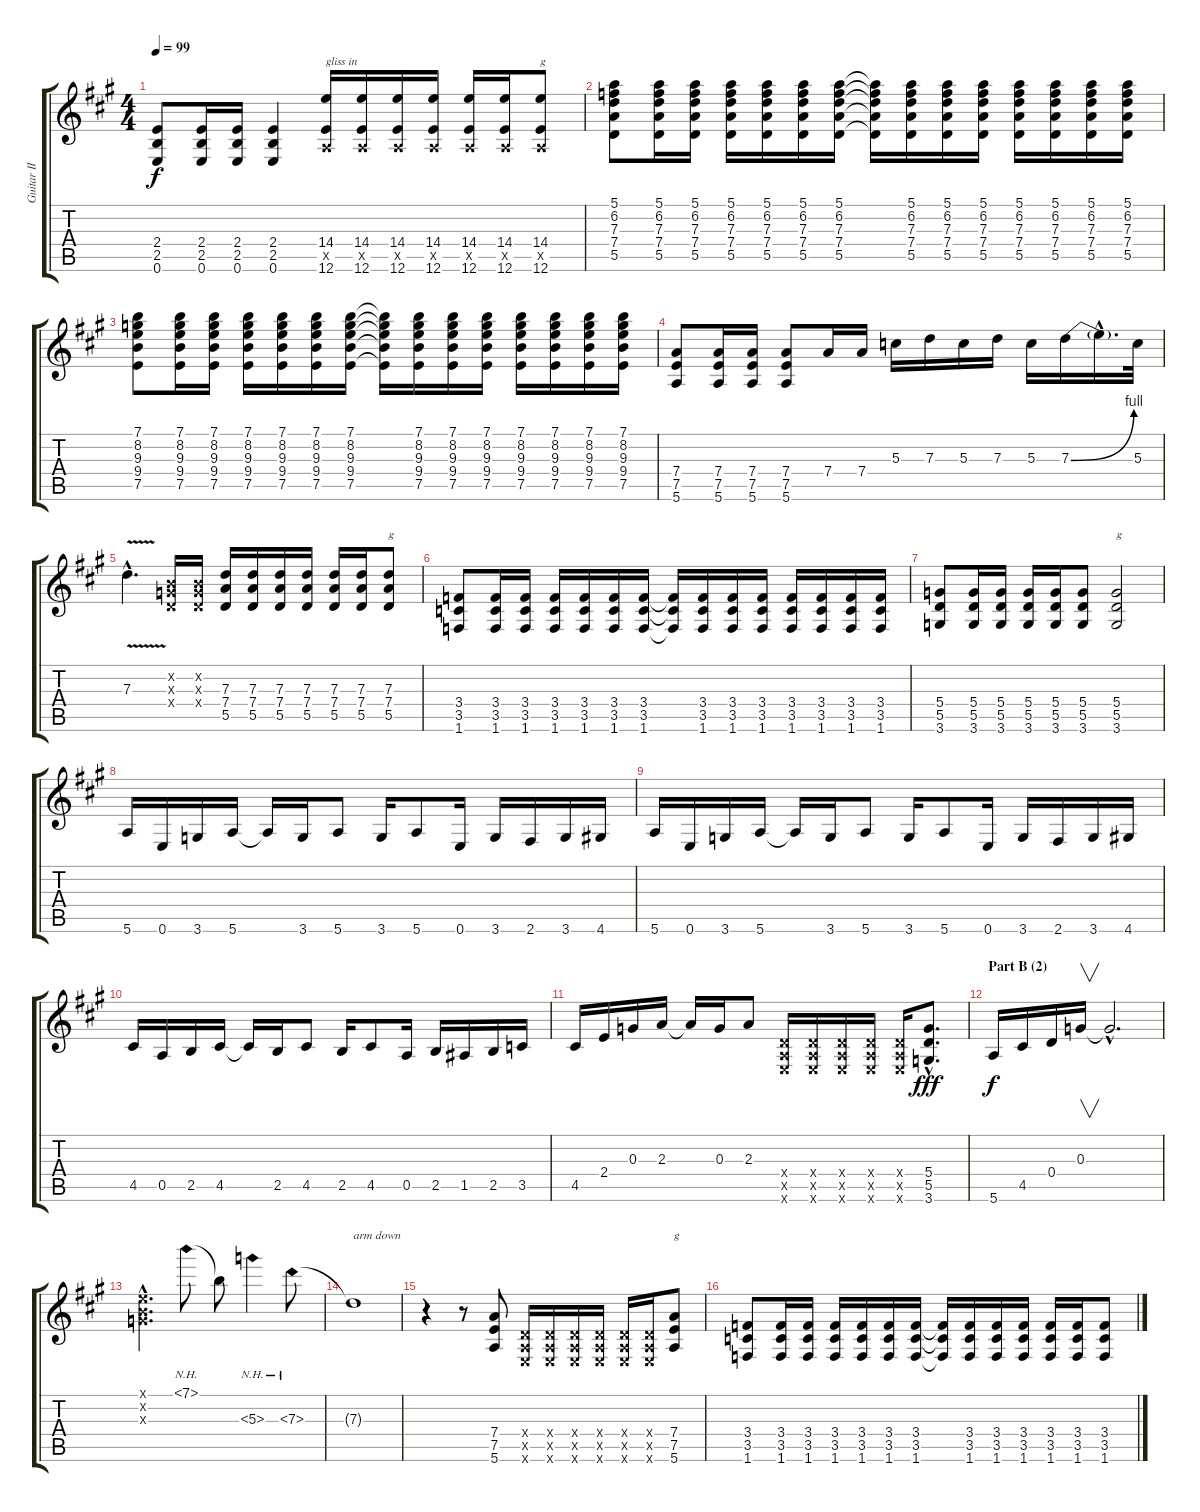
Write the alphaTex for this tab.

\track ("Guitar II" "Guitar II") {instrument distortionguitar}
\staff {score tabs}
\tuning (E4 B3 G3 D3 A2 E2) {hide}
\ts (4 4)
\tempo 99
\clef g2
\ks a
(2.4 2.5 0.6).8{dy f} (2.4 2.5 0.6).16 (2.4 2.5 0.6).16 (2.4 2.5 0.6).4 (14.4 0.5{x} 12.6).16{txt "gliss in"} (14.4 0.5{x} 12.6).16 (14.4 0.5{x} 12.6).16 (14.4 0.5{x} 12.6).16 (14.4 0.5{x} 12.6).16 (14.4 0.5{x} 12.6).16 (14.4 0.5{x} 12.6).8{txt "g"} |
(5.1 6.2 7.3 7.4 5.5).8 (5.1 6.2 7.3 7.4 5.5).16 (5.1 6.2 7.3 7.4 5.5).16 (5.1 6.2 7.3 7.4 5.5).16 (5.1 6.2 7.3 7.4 5.5).16 (5.1 6.2 7.3 7.4 5.5).16 (5.1 6.2 7.3 7.4 5.5).16 (5.1{t} 6.2{t} 7.3{t} 7.4{t} 5.5{t}).16 (5.1 6.2 7.3 7.4 5.5).16 (5.1 6.2 7.3 7.4 5.5).16 (5.1 6.2 7.3 7.4 5.5).16 (5.1 6.2 7.3 7.4 5.5).16 (5.1 6.2 7.3 7.4 5.5).16 (5.1 6.2 7.3 7.4 5.5).16 (5.1 6.2 7.3 7.4 5.5).16 |
(7.1 8.2 9.3 9.4 7.5).8 (7.1 8.2 9.3 9.4 7.5).16 (7.1 8.2 9.3 9.4 7.5).16 (7.1 8.2 9.3 9.4 7.5).16 (7.1 8.2 9.3 9.4 7.5).16 (7.1 8.2 9.3 9.4 7.5).16 (7.1 8.2 9.3 9.4 7.5).16 (7.1{t} 8.2{t} 9.3{t} 9.4{t} 7.5{t}).16 (7.1 8.2 9.3 9.4 7.5).16 (7.1 8.2 9.3 9.4 7.5).16 (7.1 8.2 9.3 9.4 7.5).16 (7.1 8.2 9.3 9.4 7.5).16 (7.1 8.2 9.3 9.4 7.5).16 (7.1 8.2 9.3 9.4 7.5).16 (7.1 8.2 9.3 9.4 7.5).16 |
(7.4 7.5 5.6).8 (7.4 7.5 5.6).16 (7.4 7.5 5.6).16 (7.4 7.5 5.6).8 7.4.16 7.4.16 5.3.16 7.3.16 5.3.16 7.3.16 5.3.16 7.3{be (bend 0 0 60 4)}.16 7.3{hac t}.16{d} 5.3.32 |
7.3{v hac}.4{d} (0.2{x} 0.3{x} 0.4{x}).16 (0.2{x} 0.3{x} 0.4{x}).16 (7.3 7.4 5.5).16 (7.3 7.4 5.5).16 (7.3 7.4 5.5).16 (7.3 7.4 5.5).16 (7.3 7.4 5.5).16 (7.3 7.4 5.5).16 (7.3 7.4 5.5).8{txt "g"} |
(3.4 3.5 1.6).8 (3.4 3.5 1.6).16 (3.4 3.5 1.6).16 (3.4 3.5 1.6).16 (3.4 3.5 1.6).16 (3.4 3.5 1.6).16 (3.4 3.5 1.6).16 (3.4{t} 3.5{t} 1.6{t}).16 (3.4 3.5 1.6).16 (3.4 3.5 1.6).16 (3.4 3.5 1.6).16 (3.4 3.5 1.6).16 (3.4 3.5 1.6).16 (3.4 3.5 1.6).16 (3.4 3.5 1.6).16 |
(5.4 5.5 3.6).8 (5.4 5.5 3.6).16 (5.4 5.5 3.6).16 (5.4 5.5 3.6).16 (5.4 5.5 3.6).16 (5.4 5.5 3.6).8 (5.4 5.5 3.6).2{txt "g"} |
5.6.16 0.6.16 3.6.16 5.6.16 5.6{t}.16 3.6.16 5.6.8 3.6.16 5.6.8 0.6.16 3.6.16 2.6.16 3.6.16 4.6.16 |
5.6.16 0.6.16 3.6.16 5.6.16 5.6{t}.16 3.6.16 5.6.8 3.6.16 5.6.8 0.6.16 3.6.16 2.6.16 3.6.16 4.6.16 |
4.5.16 0.5.16 2.5.16 4.5.16 4.5{t}.16 2.5.16 4.5.8 2.5.16 4.5.8 0.5.16 2.5.16 1.5.16 2.5.16 3.5.16 |
4.5.16 2.4.16 0.3.16 2.3.16 2.3{t}.16 0.3.16 2.3.8 (0.4{x} 0.5{x} 0.6{x}).16 (0.4{x} 0.5{x} 0.6{x}).16 (0.4{x} 0.5{x} 0.6{x}).16 (0.4{x} 0.5{x} 0.6{x}).16 (0.4{x} 0.5{x} 0.6{x}).16 (5.4{hac} 5.5{hac} 3.6{hac}).8{d dy fff} |
\section ("" "Part B (2)")
5.6.16{dy f} 4.5.16 0.4.16 0.3.16{v} 0.3{hac t}.2{d} |
(0.1{hac x} 0.2{hac x} 0.3{hac x}).4{d} 7.1{nh}.8 7.1{t}.8 5.3{nh}.4 7.3{nh}.8 |
7.3{t}.1{txt "arm down"} |
r.4 r.8 (7.4 7.5 5.6).8 (0.4{x} 0.5{x} 0.6{x}).16 (0.4{x} 0.5{x} 0.6{x}).16 (0.4{x} 0.5{x} 0.6{x}).16 (0.4{x} 0.5{x} 0.6{x}).16 (0.4{x} 0.5{x} 0.6{x}).16 (0.4{x} 0.5{x} 0.6{x}).16 (7.4 7.5 5.6).8{txt "g"} |
(3.4 3.5 1.6).8 (3.4 3.5 1.6).16 (3.4 3.5 1.6).16 (3.4 3.5 1.6).16 (3.4 3.5 1.6).16 (3.4 3.5 1.6).16 (3.4 3.5 1.6).16 (3.4{t} 3.5{t} 1.6{t}).16 (3.4 3.5 1.6).16 (3.4 3.5 1.6).16 (3.4 3.5 1.6).16 (3.4 3.5 1.6).16 (3.4 3.5 1.6).16 (3.4 3.5 1.6).8
